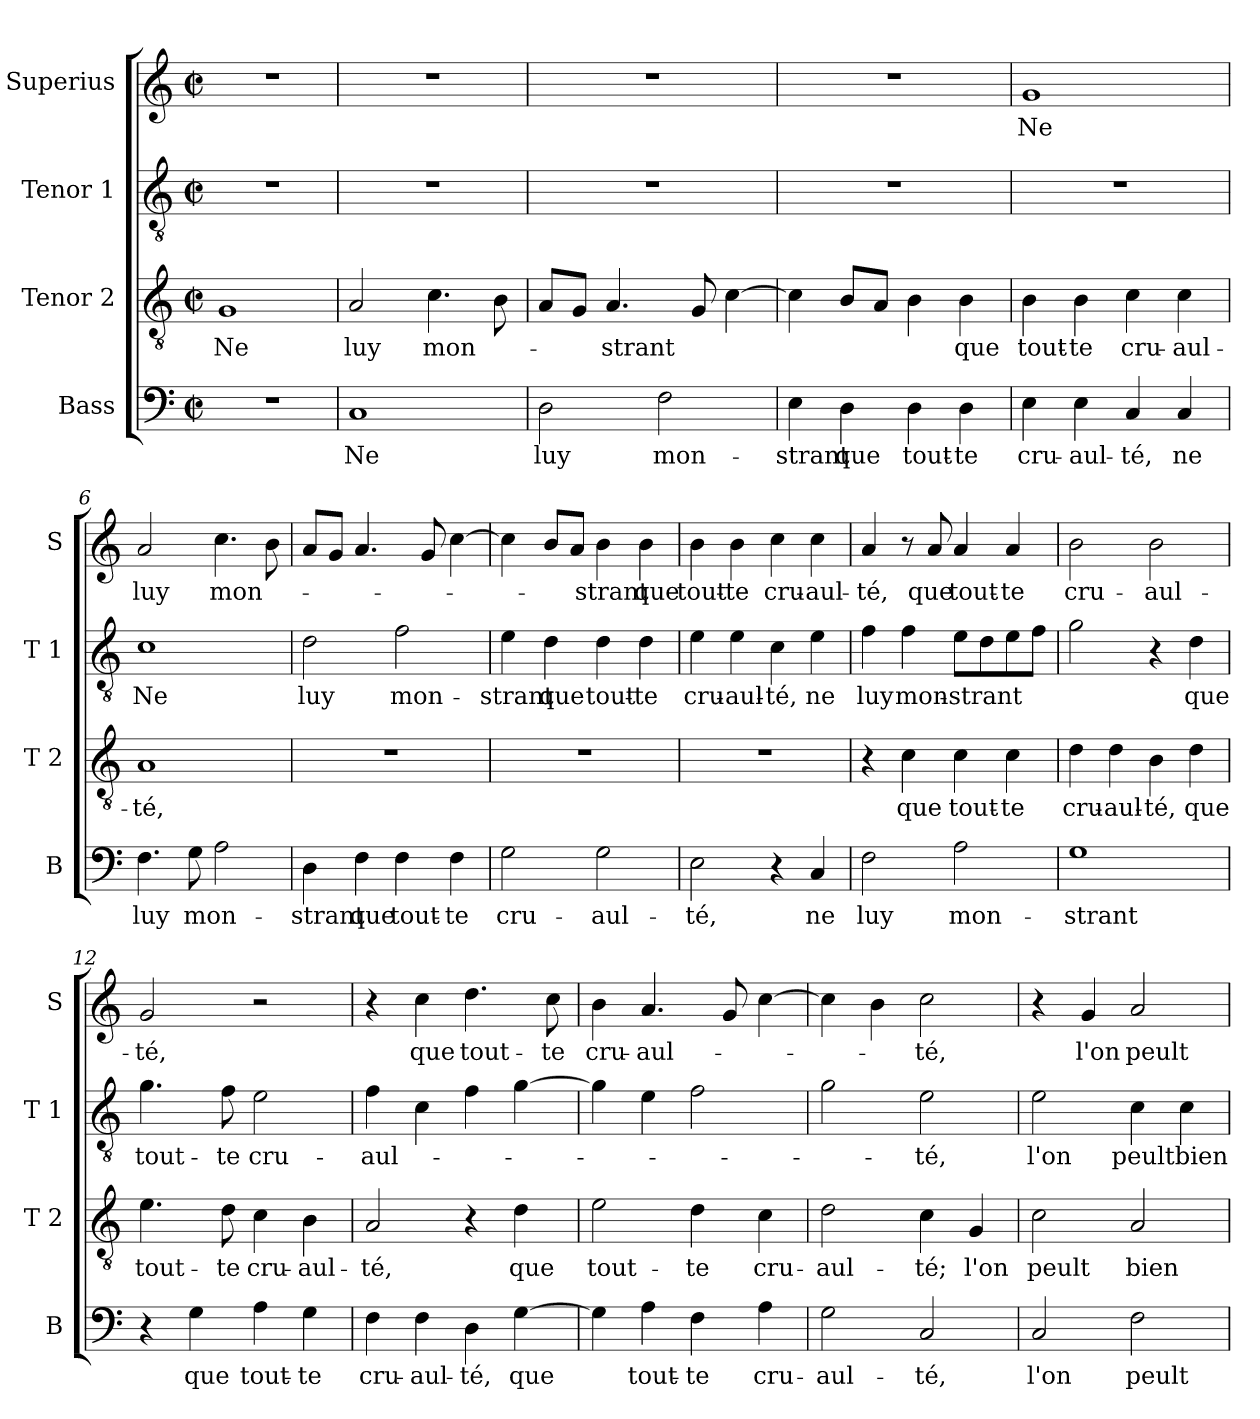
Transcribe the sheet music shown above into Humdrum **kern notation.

**kern	**text	**kern	**text	**kern	**text	**kern	**text
*part4	*part4	*part3	*part3	*part2	*part2	*part1	*part1
*staff4	*staff4	*staff3	*staff3	*staff2	*staff2	*staff1	*staff1
*I"Bass	*	*I"Tenor 2	*	*I"Tenor 1	*	*I"Superius	*
*I'B	*	*I'T 2	*	*I'T 1	*	*I'S	*
*clefF4	*	*clefGv2	*	*clefGv2	*	*clefG2	*
*k[]	*	*k[]	*	*k[]	*	*k[]	*
*C:	*	*C:	*	*C:	*	*C:	*
*M2/2	*	*M2/2	*	*M2/2	*	*M2/2	*
*met(c|)	*	*met(c|)	*	*met(c|)	*	*met(c|)	*
=1	=1	=1	=1	=1	=1	=1	=1
1r	.	1G	Ne	1r	.	1r	.
=2	=2	=2	=2	=2	=2	=2	=2
1C	Ne	2A/	luy	1r	.	1r	.
.	.	4.c\	mon-	.	.	.	.
.	.	8B\	.	.	.	.	.
=3	=3	=3	=3	=3	=3	=3	=3
2D\	luy	8A/L	.	1r	.	1r	.
.	.	8G/J	.	.	.	.	.
.	.	4.A/	-strant	.	.	.	.
2F\	mon-	.	.	.	.	.	.
.	.	8G/	.	.	.	.	.
.	.	[4c\	.	.	.	.	.
=4	=4	=4	=4	=4	=4	=4	=4
4E\	-strant	4c\]	.	1r	.	1r	.
4D\	que	8B/L	.	.	.	.	.
.	.	8A/J	.	.	.	.	.
4D\	tout-	4B\	.	.	.	.	.
4D\	-te	4B\	que	.	.	.	.
=5	=5	=5	=5	=5	=5	=5	=5
4E\	cru-	4B\	tout-	1r	.	1g	Ne
4E\	-aul-	4B\	-te	.	.	.	.
4C/	-té,	4c\	cru-	.	.	.	.
4C/	ne	4c\	-aul-	.	.	.	.
!!LO:LB:g=z
=6	=6	=6	=6	=6	=6	=6	=6
4.F\	luy	1A	-té,	1c	Ne	2a/	luy
8G\	mon-	.	.	.	.	.	.
2A\	.	.	.	.	.	4.cc\	mon-
.	.	.	.	.	.	8b\	.
=7	=7	=7	=7	=7	=7	=7	=7
4D\	-strant	1r	.	2d\	luy	8a/L	.
.	.	.	.	.	.	8g/J	.
4F\	que	.	.	.	.	4.a/	.
4F\	tout-	.	.	2f\	mon-	.	.
.	.	.	.	.	.	8g/	.
4F\	-te	.	.	.	.	[4cc\	.
=8	=8	=8	=8	=8	=8	=8	=8
2G\	cru-	1r	.	4e\	-strant	4cc\]	.
.	.	.	.	4d\	que	8b/L	.
.	.	.	.	.	.	8a/J	.
2G\	-aul-	.	.	4d\	tout-	4b\	-strant
.	.	.	.	4d\	-te	4b\	que
=9	=9	=9	=9	=9	=9	=9	=9
2E\	-té,	1r	.	4e\	cru-	4b\	tout-
.	.	.	.	4e\	-aul-	4b\	-te
4r	.	.	.	4c\	-té,	4cc\	cru-
4C/	ne	.	.	4e\	ne	4cc\	-aul-
=10	=10	=10	=10	=10	=10	=10	=10
2F\	luy	4r	.	4f\	luy	4a/	-té,
.	.	4c\	que	4f\	mon-	8r	.
.	.	.	.	.	.	8a/	que
2A\	mon-	4c\	tout-	8e\L	-strant	4a/	tout-
.	.	.	.	8d\	.	.	.
.	.	4c\	-te	8e\	.	4a/	-te
.	.	.	.	8f\J	.	.	.
!!LO:LB:g=z
=11	=11	=11	=11	=11	=11	=11	=11
1G	-strant	4d\	cru-	2g\	.	2b\	cru-
.	.	4d\	-aul-	.	.	.	.
.	.	4B\	-té,	4r	.	2b\	-aul-
.	.	4d\	que	4d\	que	.	.
=12	=12	=12	=12	=12	=12	=12	=12
4r	.	4.e\	tout-	4.g\	tout-	2g/	-té,
4G\	que	.	.	.	.	.	.
.	.	8d\	-te	8f\	-te	.	.
4A\	tout-	4c\	cru-	2e\	cru-	2r	.
4G\	-te	4B\	-aul-	.	.	.	.
=13	=13	=13	=13	=13	=13	=13	=13
4F\	cru-	2A/	-té,	4f\	-aul-	4r	.
4F\	-aul-	.	.	4c\	.	4cc\	que
4D\	-té,	4r	.	4f\	.	4.dd\	tout-
[4G\	que	4d\	que	[4g\	.	.	.
.	.	.	.	.	.	8cc\	-te
=14	=14	=14	=14	=14	=14	=14	=14
4G\]	.	2e\	tout-	4g\]	.	4b\	cru-
4A\	tout-	.	.	4e\	.	4.a/	-aul-
4F\	-te	4d\	-te	2f\	.	.	.
.	.	.	.	.	.	8g/	.
4A\	cru-	4c\	cru-	.	.	[4cc\	.
=15	=15	=15	=15	=15	=15	=15	=15
2G\	-aul-	2d\	-aul-	2g\	.	4cc\]	.
.	.	.	.	.	.	4b\	.
2C/	-té,	4c\	-té;	2e\	-té,	2cc\	-té,
.	.	4G/	l'on	.	.	.	.
!!LO:PB:g=z
=16	=16	=16	=16	=16	=16	=16	=16
2C/	l'on	2c\	peult	2e\	l'on	4r	.
.	.	.	.	.	.	4g/	l'on
2F\	peult	2A/	bien	4c\	peult	2a/	peult
.	.	.	.	4c\	bien	.	.
=	=	=	=	=	=	=	=
*-	*-	*-	*-	*-	*-	*-	*-
